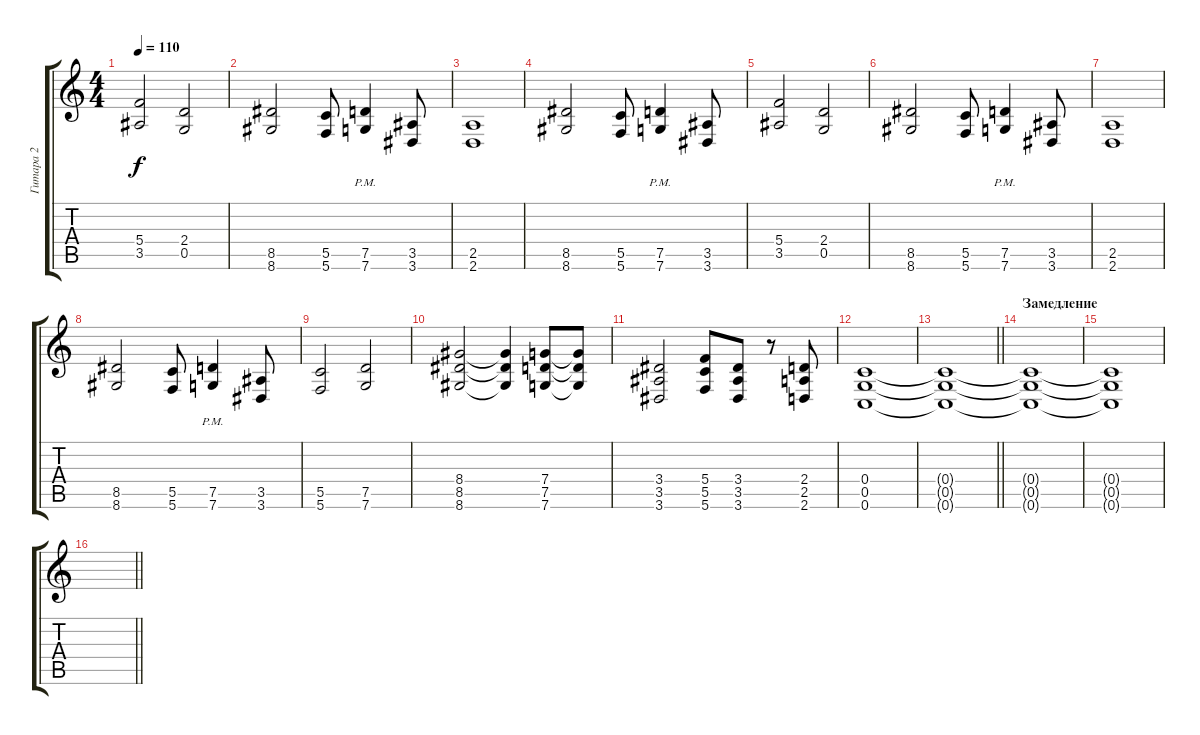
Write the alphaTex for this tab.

\track ("Гитара 2" "Гитара 2") {instrument electricguitarclean}
\staff {score tabs}
\tuning (D4 A3 F3 C3 G2 C2) {hide}
\ts (4 4)
\tempo 110
\clef g2
\ks c
(5.4 3.5).2{dy f} (2.4 0.5).2 |
(8.5 8.6).2 (5.5 5.6).8 (7.5{pm} 7.6{pm}).4 (3.5 3.6).8 |
(2.5 2.6).1 |
(8.5 8.6).2 (5.5 5.6).8 (7.5{pm} 7.6{pm}).4 (3.5 3.6).8 |
(5.4 3.5).2 (2.4 0.5).2 |
(8.5 8.6).2 (5.5 5.6).8 (7.5{pm} 7.6{pm}).4 (3.5 3.6).8 |
(2.5 2.6).1 |
(8.5 8.6).2 (5.5 5.6).8 (7.5{pm} 7.6{pm}).4 (3.5 3.6).8 |
(5.5 5.6).2 (7.5 7.6).2 |
(8.4 8.5 8.6).2 (8.4{t} 8.5{t} 8.6{t}).4 (7.4 7.5 7.6).8 (7.4{t} 7.5{t} 7.6{t}).8 |
(3.4 3.5 3.6).2 (5.4 5.5 5.6).8 (3.4 3.5 3.6).8 r.8 (2.4 2.5 2.6).8 |
(0.4 0.5 0.6).1 |
\barLineRight lightlight
(0.4{t} 0.5{t} 0.6{t}).1 |
\section ("" "Замедление")
(0.4{t} 0.5{t} 0.6{t}).1 |
(0.4{t} 0.5{t} 0.6{t}).1 |
\barLineRight lightlight
